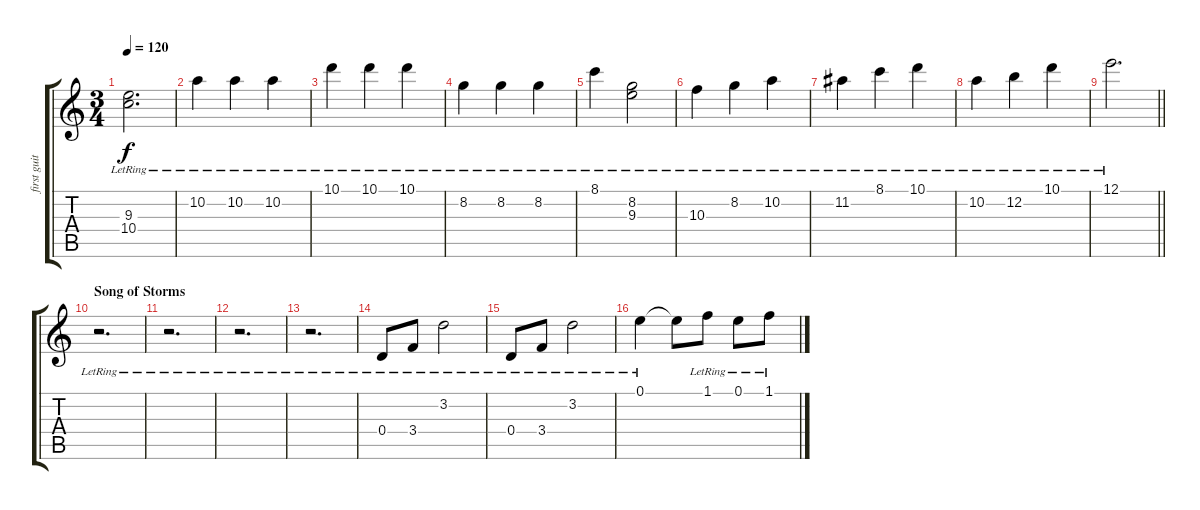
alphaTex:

\track ("first guitar" "first guit") {instrument acousticguitarsteel}
\staff {score tabs}
\tuning (E4 B3 G3 D3 A2 E2) {hide}
\ts (3 4)
\tempo 120
\clef g2
\ks c
(9.3{lr} 10.4{lr}).2{d dy f} |
10.2{lr}.4 10.2{lr}.4 10.2{lr}.4 |
10.1{lr}.4 10.1{lr}.4 10.1{lr}.4 |
8.2{lr}.4 8.2{lr}.4 8.2{lr}.4 |
8.1{lr}.4 (8.2{lr} 9.3{lr}).2 |
10.3{lr}.4 8.2{lr}.4 10.2{lr}.4 |
11.2{lr}.4 8.1{lr}.4 10.1{lr}.4 |
10.2{lr}.4 12.2{lr}.4 10.1{lr}.4 |
\barLineRight lightlight
12.1{lr}.2{d} |
\section ("" "Song of Storms")
r.2{d} |
r.2{d} |
r.2{d} |
r.2{d} |
0.4{lr}.8 3.4{lr}.8 3.2{lr}.2 |
0.4{lr}.8 3.4{lr}.8 3.2{lr}.2 |
0.1{lr}.4 0.1{t}.8 1.1{lr}.8 0.1{lr}.8 1.1{lr}.8
